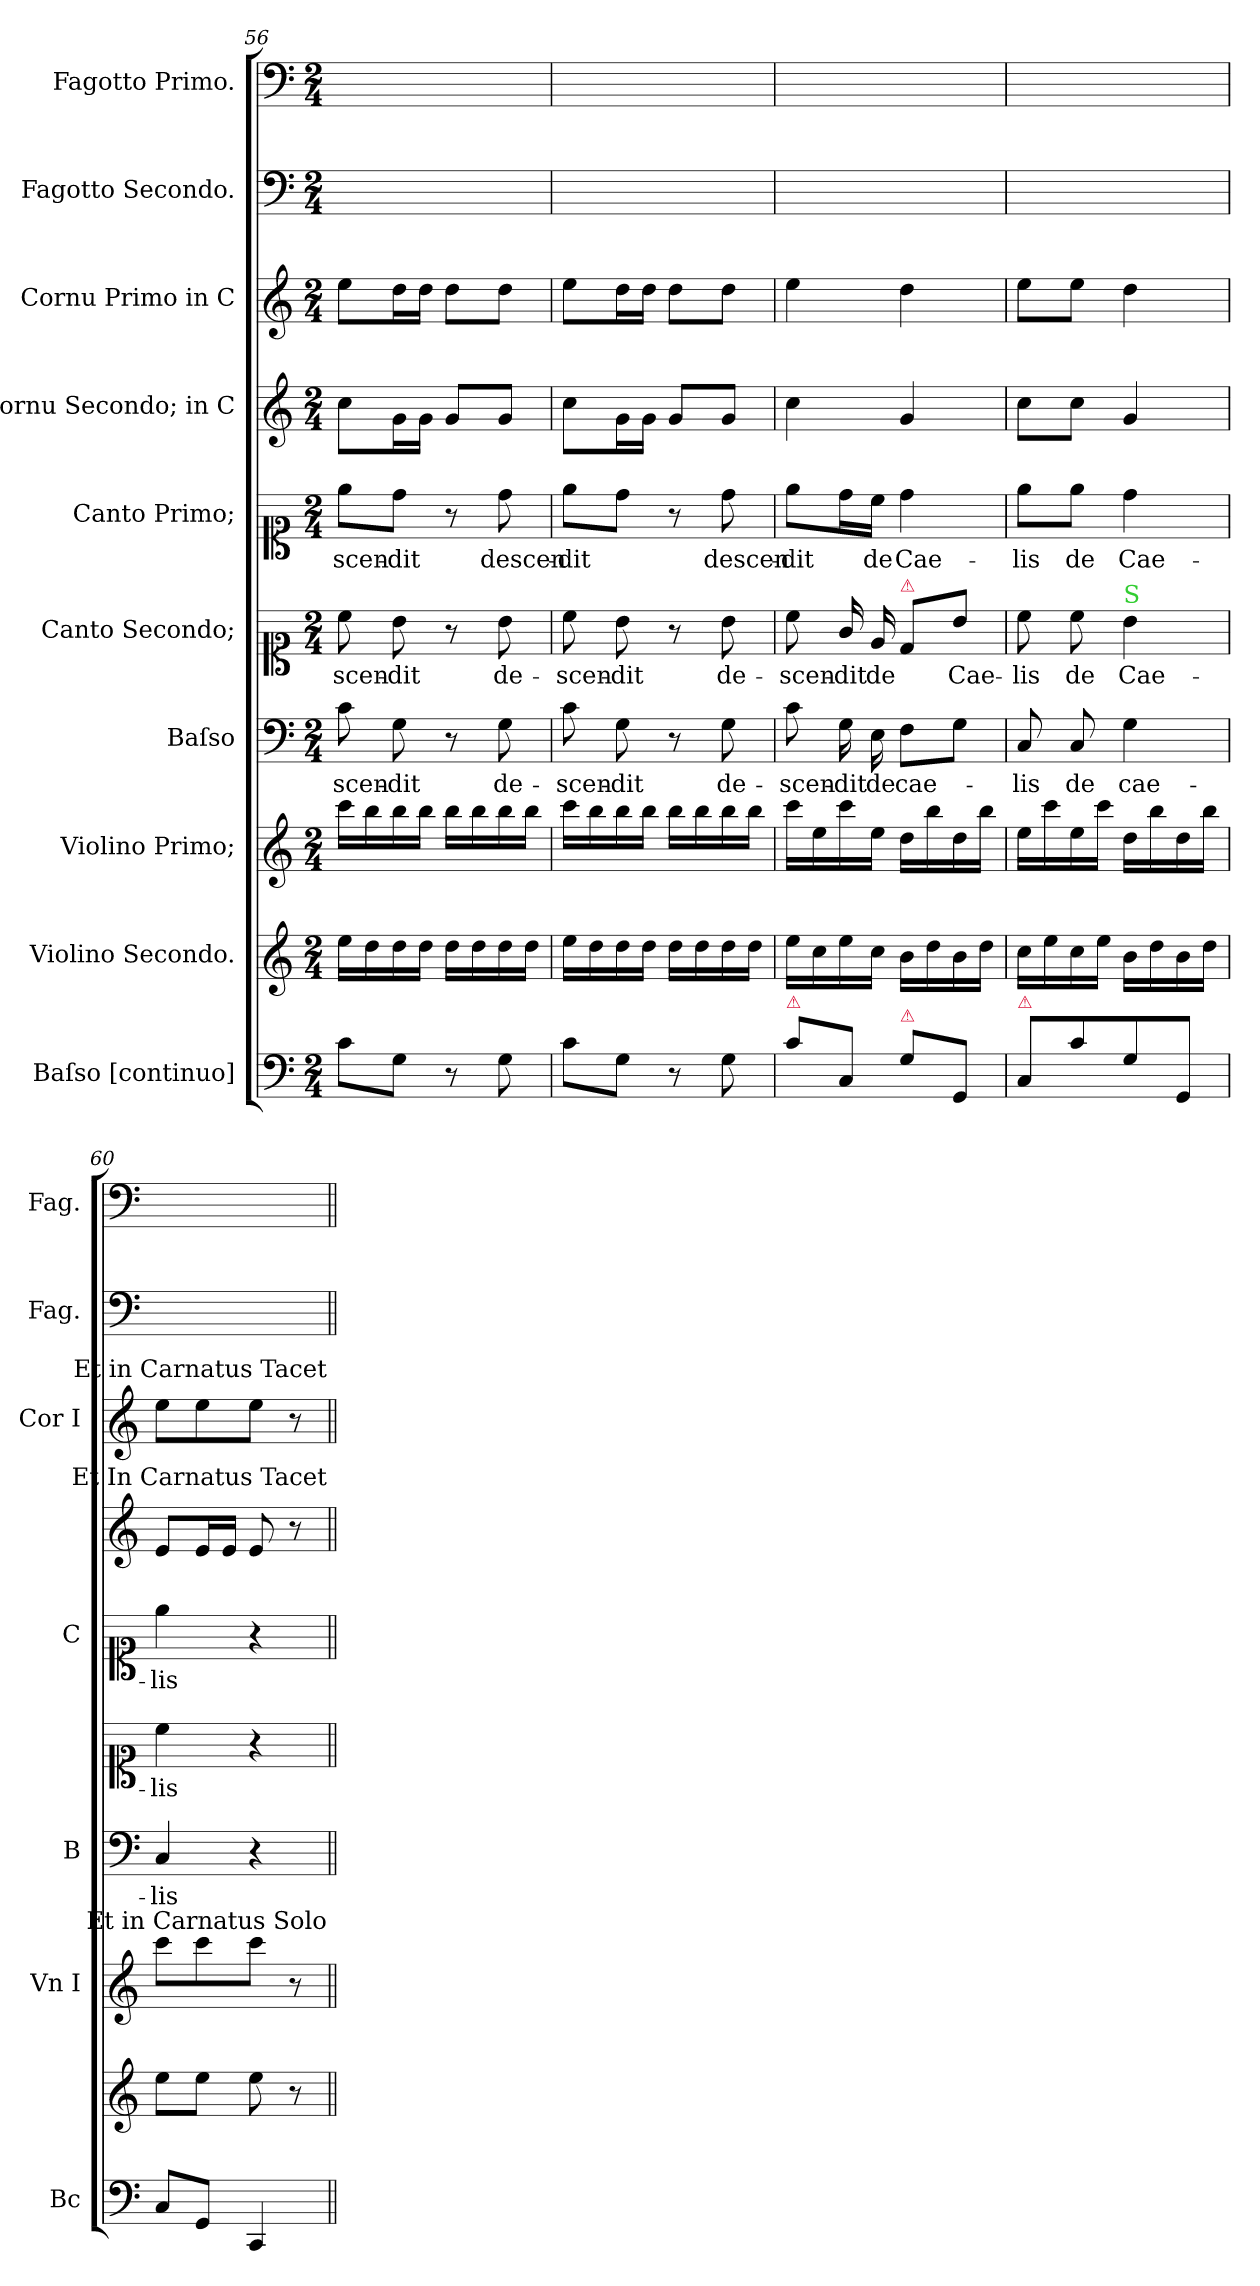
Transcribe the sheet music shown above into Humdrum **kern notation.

**kern	**kern	**kern	**kern	**text	**kern	**text	**kern	**text	**kern	**kern	**kern	**kern
*part10	*part9	*part8	*part7	*part7	*part6	*part6	*part5	*part5	*part4	*part3	*part2	*part1
*staff10	*staff9	*staff8	*staff7	*staff7	*staff6	*staff6	*staff5	*staff5	*staff4	*staff3	*staff2	*staff1
*I"Baſso [continuo]	*I"Violino Secondo.	*I"Violino Primo;	*I"Baſso	*	*I"Canto Secondo;	*	*I"Canto Primo;	*	*I"Cornu Secondo; in C	*I"Cornu Primo in C	*I"Fagotto Secondo.	*I"Fagotto Primo.
*I'Bc	*	*I'Vn I	*I'B	*	*	*	*I'C	*	*	*I'Cor I	*I'Fag.	*I'Fag.
*clefF4	*clefG2	*clefG2	*clefF4	*	*clefC1	*	*clefC1	*	*clefG2	*clefG2	*clefF4	*clefF4
*k[]	*k[]	*k[]	*k[]	*	*k[]	*	*k[]	*	*k[]	*k[]	*k[]	*k[]
*M2/4	*M2/4	*M2/4	*M2/4	*	*M2/4	*	*M2/4	*	*M2/4	*M2/4	*M2/4	*M2/4
=56	=56	=56	=56	=56	=56	=56	=56	=56	=56	=56	=56	=56
8cL	16eeLL	16cccLL	8c	-scen-	8cc\	-scen-	8ee\L	-scen-	8cc\L	8eeL	2ryy	2ryy
.	16dd	16bb	.	.	.	.	.	.	.	.	.	.
8GJ	16dd	16bb	8G	-dit	8b\	-dit	8dd\J	-dit	16gL	16ddL	.	.
.	16ddJJ	16bbJJ	.	.	.	.	.	.	16gJJ	16ddJJ	.	.
8r	16ddLL	16bbLL	8r	.	8r	.	8r	.	8gL	8ddL	.	.
.	16dd	16bb	.	.	.	.	.	.	.	.	.	.
8G	16dd	16bb	8G	de-	8b\	de-	8dd	descen-	8gJ	8ddJ	.	.
.	16ddJJ	16bbJJ	.	.	.	.	.	.	.	.	.	.
=57	=57	=57	=57	=57	=57	=57	=57	=57	=57	=57	=57	=57
8cL	16eeLL	16cccLL	8c	-scen-	8cc\	-scen-	8ee\L	-dit	8cc\L	8eeL	2ryy	2ryy
.	16dd	16bb	.	.	.	.	.	.	.	.	.	.
8GJ	16dd	16bb	8G	-dit	8b\	-dit	8dd\J	.	16gL	16ddL	.	.
.	16ddJJ	16bbJJ	.	.	.	.	.	.	16gJJ	16ddJJ	.	.
8r	16ddLL	16bbLL	8r	.	8r	.	8r	.	8gL	8ddL	.	.
.	16dd	16bb	.	.	.	.	.	.	.	.	.	.
8G	16dd	16bb	8G	de-	8b\	de-	8dd	descen-	8gJ	8ddJ	.	.
.	16ddJJ	16bbJJ	.	.	.	.	.	.	.	.	.	.
=58	=58	=58	=58	=58	=58	=58	=58	=58	=58	=58	=58	=58
!LO:TX:a:color=crimson:t=⚠	!	!	!	!	!	!	!	!	!	!	!	!
8c\L	16eeLL	16cccLL	8c	-scen-	8cc\	-scen-	8ee\L	-dit	4cc	4ee	2ryy	2ryy
.	16cc	16ee	.	.	.	.	.	.	.	.	.	.
8C/J	16ee	16ccc	16G	-dit	16g/	-dit	16dd\L	.	.	.	.	.
.	16ccJJ	16eeJJ	16E	de	16e/	de	16cc\JJ	de	.	.	.	.
!	!	!	!	!	!LO:TX:a:color=crimson:t=⚠	!	!	!	!	!	!	!
!LO:TX:a:color=crimson:t=⚠	!	!	!	!	!	!	!	!	!	!	!	!
8G\L	16bLL	16ddLL	8FL	cae-	8d/L	.	4dd	Cae-	4g	4dd	.	.
.	16dd	16bb	.	.	.	.	.	.	.	.	.	.
8GG/J	16b	16dd	8GJ	.	8b\J	Cae-	.	.	.	.	.	.
.	16ddJJ	16bbJJ	.	.	.	.	.	.	.	.	.	.
=59	=59	=59	=59	=59	=59	=59	=59	=59	=59	=59	=59	=59
!LO:TX:a:color=crimson:t=⚠	!	!	!	!	!	!	!	!	!	!	!	!
8C/L	16ccLL	16eeLL	8C	-lis	8cc\	-lis	8ee\L	-lis	8ccL	8eeL	2ryy	2ryy
.	16ee	16ccc	.	.	.	.	.	.	.	.	.	.
8c\	16cc	16ee	8C	de	8cc\	de	8ee\J	de	8ccJ	8eeJ	.	.
.	16eeJJ	16cccJJ	.	.	.	.	.	.	.	.	.	.
!	!	!	!	!	!LO:TX:a:color=limegreen:t=S	!	!	!	!	!	!	!
8G\	16bLL	16ddLL	4G	cae-	4b\	Cae-	4dd	Cae-	4g	4dd	.	.
.	16dd	16bb	.	.	.	.	.	.	.	.	.	.
8GG/J	16b	16dd	.	.	.	.	.	.	.	.	.	.
.	16ddJJ	16bbJJ	.	.	.	.	.	.	.	.	.	.
=60	=60	=60	=60	=60	=60	=60	=60	=60	=60	=60	=60	=60
8CL	8eeL	8cccL	4C	-lis	4cc\	-lis	4ee	-lis	8eL	8eeL	2ryy	2ryy
8GGJ	8eeJ	8ccc	.	.	.	.	.	.	16eL	8ee	.	.
.	.	.	.	.	.	.	.	.	16eJJ	.	.	.
4CC	8ee	8cccJ	4r	.	4r	.	4r	.	8e	8eeJ	.	.
.	8r	8r	.	.	.	.	.	.	8r	8r	.	.
!	!	!	!	!	!	!	!	!	!	!LO:TX:a:t=Et in Carnatus Tacet	!	!
!	!	!	!	!	!	!	!	!	!LO:TX:a:t=Et In Carnatus Tacet	!	!	!
!	!	!LO:TX:a:t=Et in Carnatus  Solo	!	!	!	!	!	!	!	!	!	!
=||	=||	=||	=||	=||	=||	=||	=||	=||	=||	=||	=||	=||
*-	*-	*-	*-	*-	*-	*-	*-	*-	*-	*-	*-	*-
